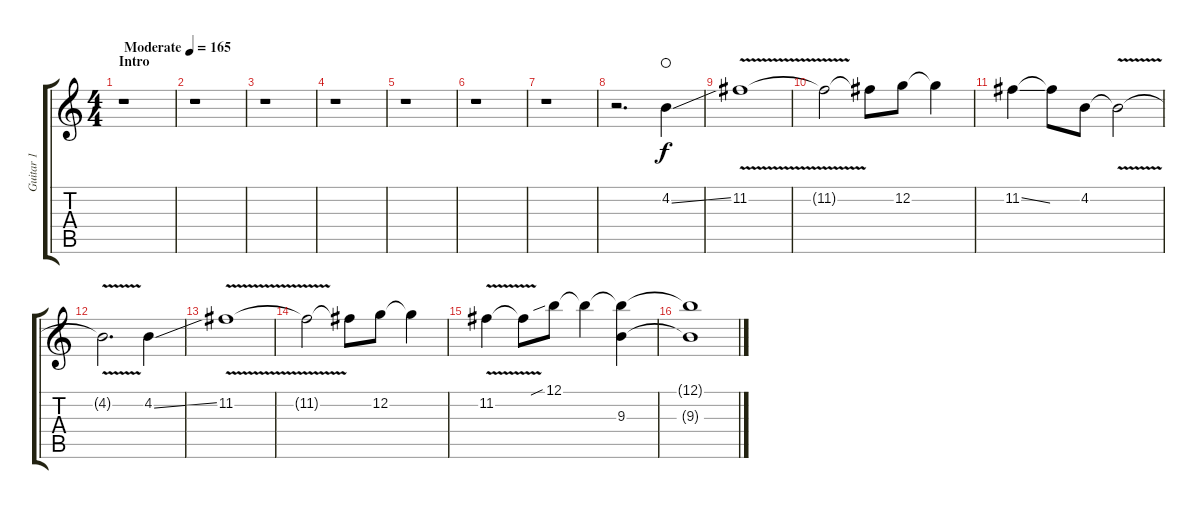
\track ("Guitar 1" "Guitar 1") {instrument overdrivenguitar}
\staff {score tabs}
\tuning (B3 G3 D3 A2 E2 B1) {hide}
\ts (4 4)
\section ("" "Intro")
\tempo (165 "Moderate")
\clef g2
\ks c
r.1{dy f instrument overdrivenguitar} |
r.1 |
r.1 |
r.1 |
r.1 |
r.1 |
r.1 |
r.2{d} 4.2{ss}.4{waho} |
11.2{v}.1 |
11.2{t}.2 11.2{t}.8 12.2.8 12.2{t}.4 |
11.2{ss}.4 11.2{t}.8 4.2.8 4.2{v t}.2 |
4.2{t}.2{d} 4.2{ss}.4 |
11.2{v}.1 |
11.2{t}.2 11.2{t}.8 12.2.8 12.2{t}.4 |
11.2{v}.4 11.2{t}.8 12.1{sib}.8 12.1{t}.4 (12.1{t} 9.3).4 |
(12.1{t} 9.3{t}).1
